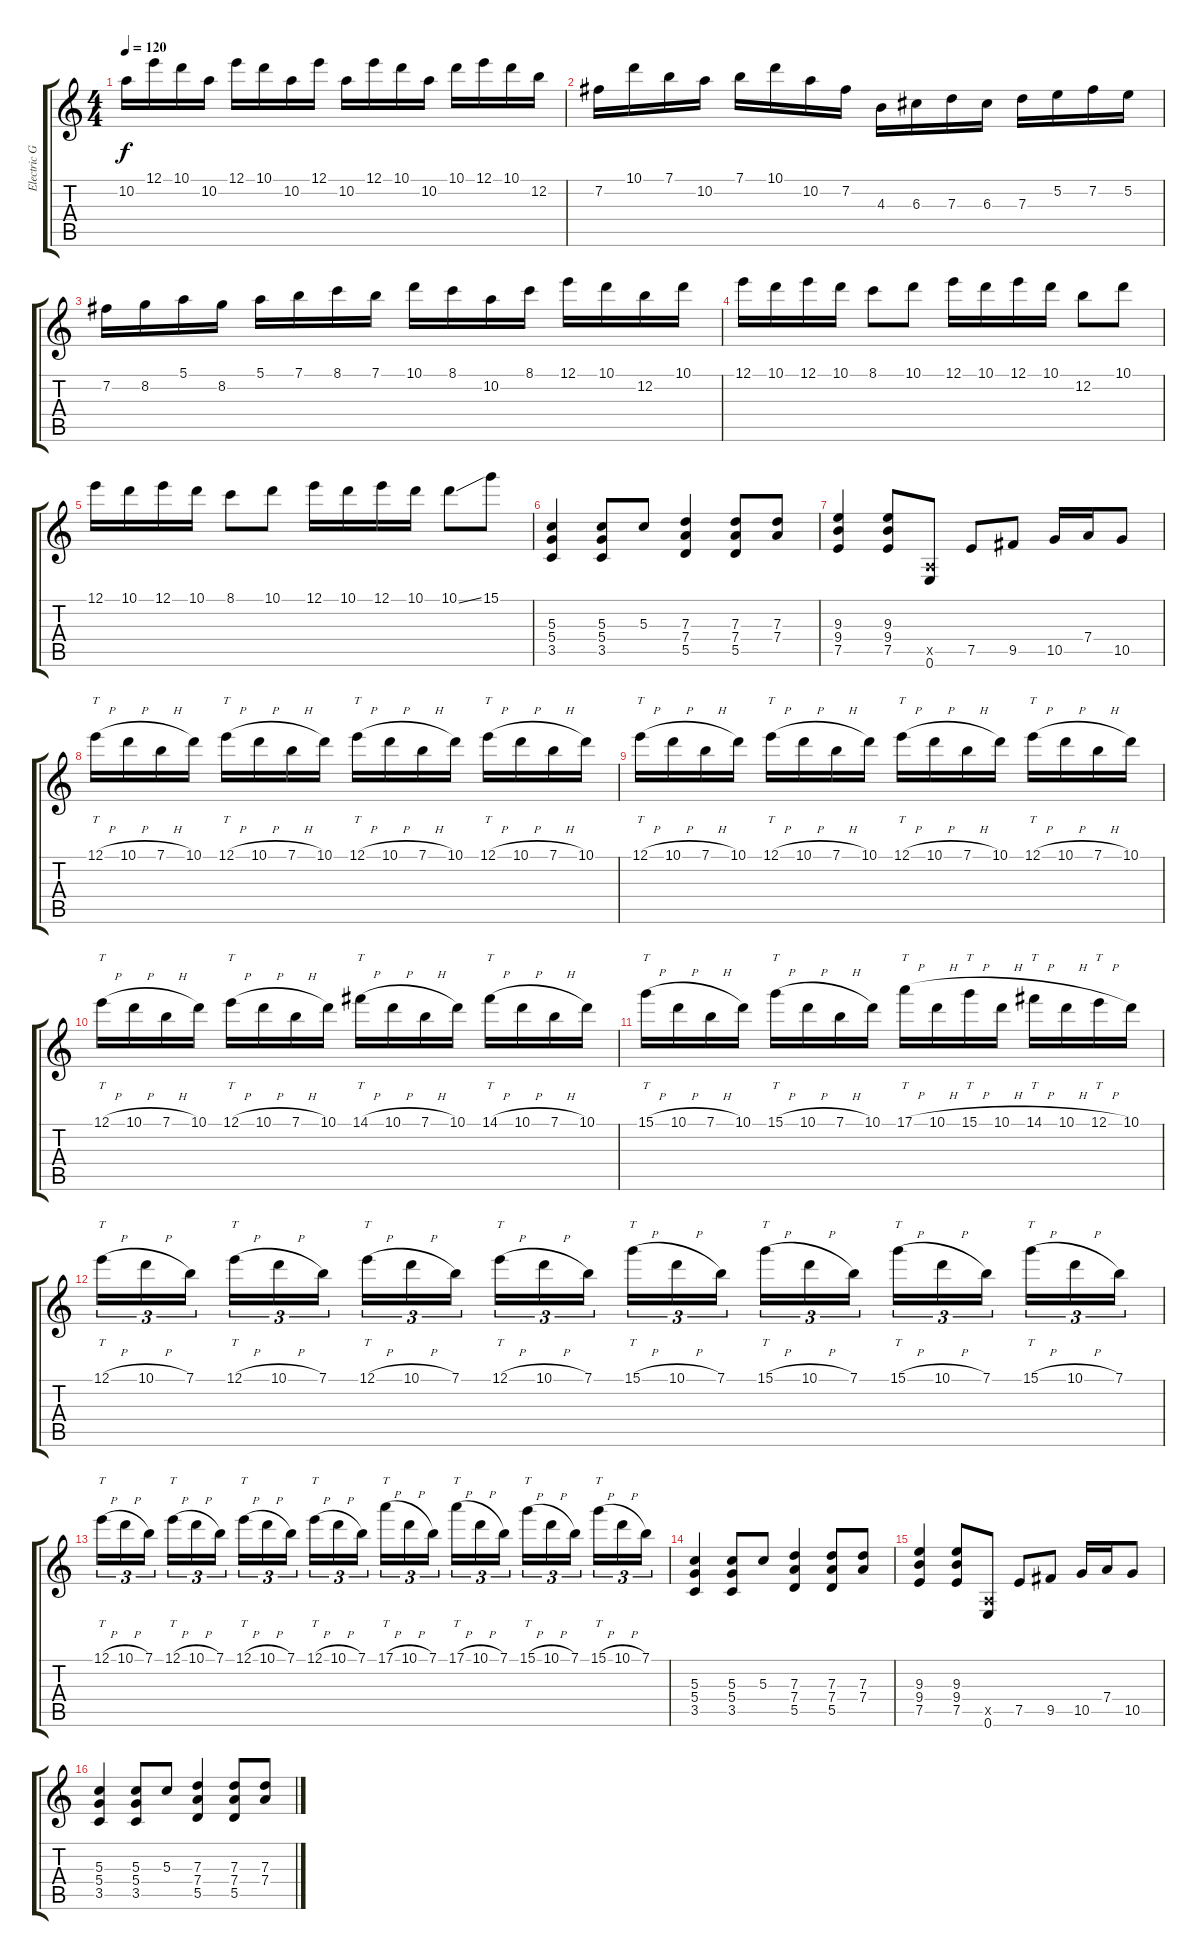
\track ("Electric Guitar 1" "Electric G") {instrument distortionguitar}
\staff {score tabs}
\tuning (E4 B3 G3 D3 A2 E2) {hide}
\ts (4 4)
\tempo 120
\clef g2
\ks c
10.2.16{dy f} 12.1.16 10.1.16 10.2.16 12.1.16 10.1.16 10.2.16 12.1.16 10.2.16 12.1.16 10.1.16 10.2.16 10.1.16 12.1.16 10.1.16 12.2.16 |
7.2.16 10.1.16 7.1.16 10.2.16 7.1.16 10.1.16 10.2.16 7.2.16 4.3.16 6.3.16 7.3.16 6.3.16 7.3.16 5.2.16 7.2.16 5.2.16 |
7.2.16 8.2.16 5.1.16 8.2.16 5.1.16 7.1.16 8.1.16 7.1.16 10.1.16 8.1.16 10.2.16 8.1.16 12.1.16 10.1.16 12.2.16 10.1.16 |
12.1.16 10.1.16 12.1.16 10.1.16 8.1.8 10.1.8 12.1.16 10.1.16 12.1.16 10.1.16 12.2.8 10.1.8 |
12.1.16 10.1.16 12.1.16 10.1.16 8.1.8 10.1.8 12.1.16 10.1.16 12.1.16 10.1.16 10.1{ss}.8 15.1.8 |
(5.3 5.4 3.5).4 (5.3 5.4 3.5).8 5.3.8 (7.3 7.4 5.5).4 (7.3 7.4 5.5).8 (7.3 7.4).8 |
(9.3 9.4 7.5).4 (9.3 9.4 7.5).8 (0.5{x} 0.6).8 7.5.8 9.5.8 10.5.16 7.4.16 10.5.8 |
12.1{h}.16{tt} 10.1{h}.16 7.1{h}.16 10.1.16 12.1{h}.16{tt} 10.1{h}.16 7.1{h}.16 10.1.16 12.1{h}.16{tt} 10.1{h}.16 7.1{h}.16 10.1.16 12.1{h}.16{tt} 10.1{h}.16 7.1{h}.16 10.1.16 |
12.1{h}.16{tt} 10.1{h}.16 7.1{h}.16 10.1.16 12.1{h}.16{tt} 10.1{h}.16 7.1{h}.16 10.1.16 12.1{h}.16{tt} 10.1{h}.16 7.1{h}.16 10.1.16 12.1{h}.16{tt} 10.1{h}.16 7.1{h}.16 10.1.16 |
12.1{h}.16{tt} 10.1{h}.16 7.1{h}.16 10.1.16 12.1{h}.16{tt} 10.1{h}.16 7.1{h}.16 10.1.16 14.1{h}.16{tt} 10.1{h}.16 7.1{h}.16 10.1.16 14.1{h}.16{tt} 10.1{h}.16 7.1{h}.16 10.1.16 |
15.1{h}.16{tt} 10.1{h}.16 7.1{h}.16 10.1.16 15.1{h}.16{tt} 10.1{h}.16 7.1{h}.16 10.1.16 17.1{h}.16{tt} 10.1{h}.16 15.1{h}.16{tt} 10.1{h}.16 14.1{h}.16{tt} 10.1{h}.16 12.1{h}.16{tt} 10.1.16 |
12.1{h}.16{tt tu (3 2)} 10.1{h}.16{tu (3 2)} 7.1.16{tu (3 2)} 12.1{h}.16{tt tu (3 2)} 10.1{h}.16{tu (3 2)} 7.1.16{tu (3 2)} 12.1{h}.16{tt tu (3 2)} 10.1{h}.16{tu (3 2)} 7.1.16{tu (3 2)} 12.1{h}.16{tt tu (3 2)} 10.1{h}.16{tu (3 2)} 7.1.16{tu (3 2)} 15.1{h}.16{tt tu (3 2)} 10.1{h}.16{tu (3 2)} 7.1.16{tu (3 2)} 15.1{h}.16{tt tu (3 2)} 10.1{h}.16{tu (3 2)} 7.1.16{tu (3 2)} 15.1{h}.16{tt tu (3 2)} 10.1{h}.16{tu (3 2)} 7.1.16{tu (3 2)} 15.1{h}.16{tt tu (3 2)} 10.1{h}.16{tu (3 2)} 7.1.16{tu (3 2)} |
12.1{h}.16{tt tu (3 2)} 10.1{h}.16{tu (3 2)} 7.1.16{tu (3 2)} 12.1{h}.16{tt tu (3 2)} 10.1{h}.16{tu (3 2)} 7.1.16{tu (3 2)} 12.1{h}.16{tt tu (3 2)} 10.1{h}.16{tu (3 2)} 7.1.16{tu (3 2)} 12.1{h}.16{tt tu (3 2)} 10.1{h}.16{tu (3 2)} 7.1.16{tu (3 2)} 17.1{h}.16{tt tu (3 2)} 10.1{h}.16{tu (3 2)} 7.1.16{tu (3 2)} 17.1{h}.16{tt tu (3 2)} 10.1{h}.16{tu (3 2)} 7.1.16{tu (3 2)} 15.1{h}.16{tt tu (3 2)} 10.1{h}.16{tu (3 2)} 7.1.16{tu (3 2)} 15.1{h}.16{tt tu (3 2)} 10.1{h}.16{tu (3 2)} 7.1.16{tu (3 2)} |
(5.3 5.4 3.5).4{volume 13} (5.3 5.4 3.5).8 5.3.8 (7.3 7.4 5.5).4 (7.3 7.4 5.5).8 (7.3 7.4).8 |
(9.3 9.4 7.5).4 (9.3 9.4 7.5).8 (0.5{x} 0.6).8 7.5.8 9.5.8 10.5.16 7.4.16 10.5.8 |
(5.3 5.4 3.5).4 (5.3 5.4 3.5).8 5.3.8 (7.3 7.4 5.5).4 (7.3 7.4 5.5).8 (7.3 7.4).8
